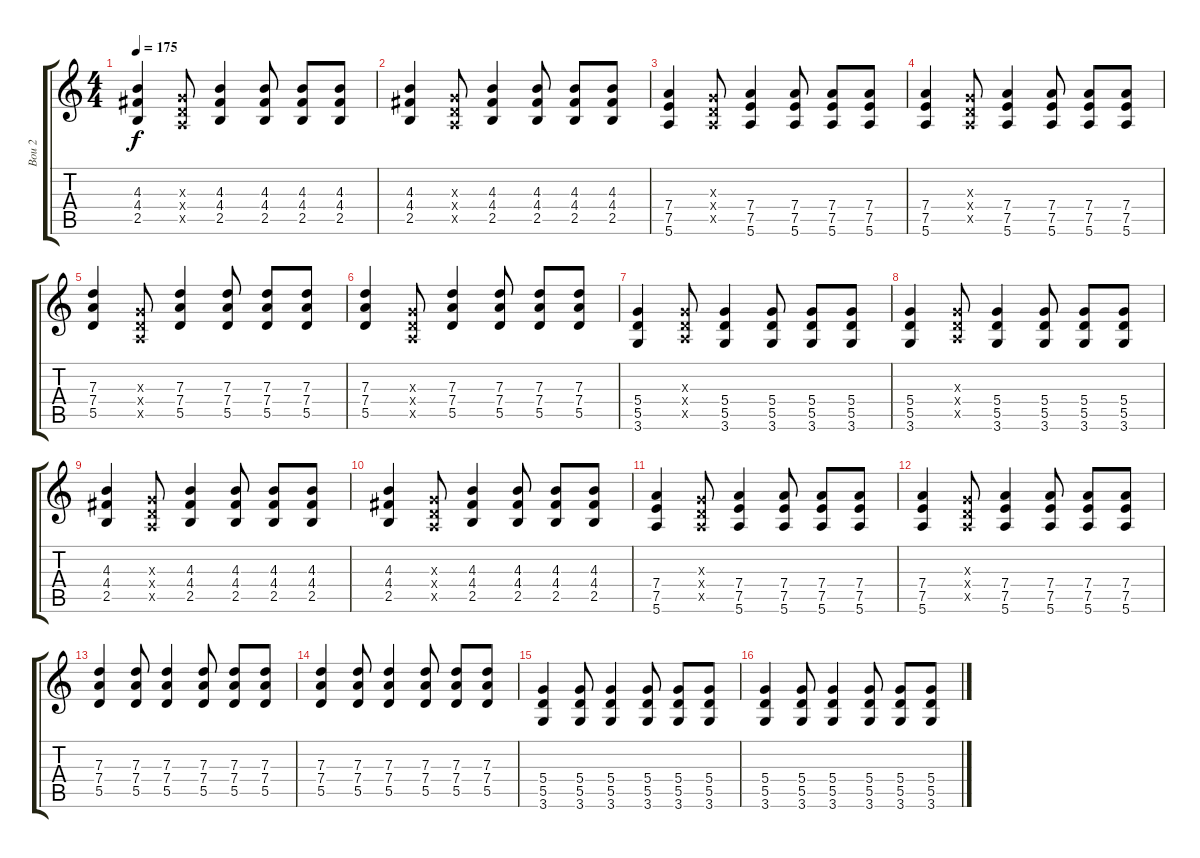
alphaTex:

\track ("Bou 2" "Bou 2") {instrument distortionguitar}
\staff {score tabs}
\tuning (E4 B3 G3 D3 A2 E2) {hide}
\ts (4 4)
\tempo 175
\clef g2
\ks c
(4.3 4.4 2.5).4{dy f} (0.3{x} 0.4{x} 0.5{x}).8 (4.3 4.4 2.5).4 (4.3 4.4 2.5).8 (4.3 4.4 2.5).8 (4.3 4.4 2.5).8 |
(4.3 4.4 2.5).4 (0.3{x} 0.4{x} 0.5{x}).8 (4.3 4.4 2.5).4 (4.3 4.4 2.5).8 (4.3 4.4 2.5).8 (4.3 4.4 2.5).8 |
(7.4 7.5 5.6).4 (0.3{x} 0.4{x} 0.5{x}).8 (7.4 7.5 5.6).4 (7.4 7.5 5.6).8 (7.4 7.5 5.6).8 (7.4 7.5 5.6).8 |
(7.4 7.5 5.6).4 (0.3{x} 0.4{x} 0.5{x}).8 (7.4 7.5 5.6).4 (7.4 7.5 5.6).8 (7.4 7.5 5.6).8 (7.4 7.5 5.6).8 |
(7.3 7.4 5.5).4 (0.3{x} 0.4{x} 0.5{x}).8 (7.3 7.4 5.5).4 (7.3 7.4 5.5).8 (7.3 7.4 5.5).8 (7.3 7.4 5.5).8 |
(7.3 7.4 5.5).4 (0.3{x} 0.4{x} 0.5{x}).8 (7.3 7.4 5.5).4 (7.3 7.4 5.5).8 (7.3 7.4 5.5).8 (7.3 7.4 5.5).8 |
(5.4 5.5 3.6).4 (0.3{x} 0.4{x} 0.5{x}).8 (5.4 5.5 3.6).4 (5.4 5.5 3.6).8 (5.4 5.5 3.6).8 (5.4 5.5 3.6).8 |
(5.4 5.5 3.6).4 (0.3{x} 0.4{x} 0.5{x}).8 (5.4 5.5 3.6).4 (5.4 5.5 3.6).8 (5.4 5.5 3.6).8 (5.4 5.5 3.6).8 |
(4.3 4.4 2.5).4 (0.3{x} 0.4{x} 0.5{x}).8 (4.3 4.4 2.5).4 (4.3 4.4 2.5).8 (4.3 4.4 2.5).8 (4.3 4.4 2.5).8 |
(4.3 4.4 2.5).4 (0.3{x} 0.4{x} 0.5{x}).8 (4.3 4.4 2.5).4 (4.3 4.4 2.5).8 (4.3 4.4 2.5).8 (4.3 4.4 2.5).8 |
(7.4 7.5 5.6).4 (0.3{x} 0.4{x} 0.5{x}).8 (7.4 7.5 5.6).4 (7.4 7.5 5.6).8 (7.4 7.5 5.6).8 (7.4 7.5 5.6).8 |
(7.4 7.5 5.6).4 (0.3{x} 0.4{x} 0.5{x}).8 (7.4 7.5 5.6).4 (7.4 7.5 5.6).8 (7.4 7.5 5.6).8 (7.4 7.5 5.6).8 |
(7.3 7.4 5.5).4 (7.3 7.4 5.5).8 (7.3 7.4 5.5).4 (7.3 7.4 5.5).8 (7.3 7.4 5.5).8 (7.3 7.4 5.5).8 |
(7.3 7.4 5.5).4 (7.3 7.4 5.5).8 (7.3 7.4 5.5).4 (7.3 7.4 5.5).8 (7.3 7.4 5.5).8 (7.3 7.4 5.5).8 |
(5.4 5.5 3.6).4 (5.4 5.5 3.6).8 (5.4 5.5 3.6).4 (5.4 5.5 3.6).8 (5.4 5.5 3.6).8 (5.4 5.5 3.6).8 |
(5.4 5.5 3.6).4 (5.4 5.5 3.6).8 (5.4 5.5 3.6).4 (5.4 5.5 3.6).8 (5.4 5.5 3.6).8 (5.4 5.5 3.6).8
